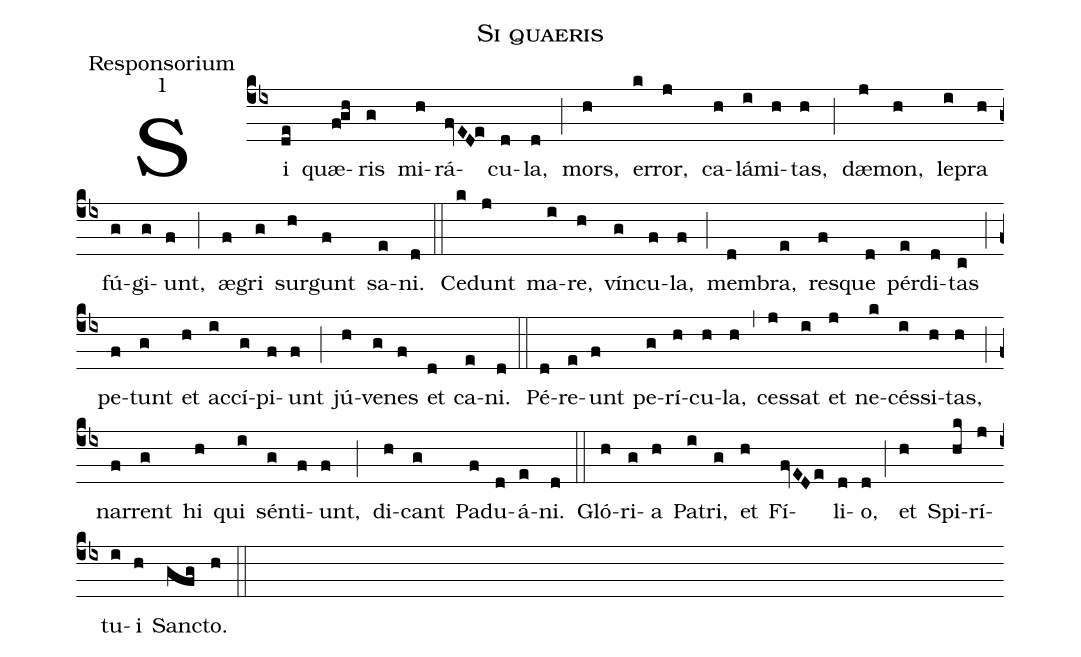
name:Si quaeris;
office-part:Responsorium;
mode:1;
%%
(cb4)Si(de) quæ(f!gh)ris(g) mi(h)rá(fvED!e)cu(d)la,(d) (;) mors,(h) er(k)ror,(j) ca(h)lá(i)mi(h)tas,(h) (;) dæ(j)mon,(h) le(i)pra(h) fú(g)gi(g)unt,(f) (;) æ(f)gri(g) sur(h)gunt(f) sa(e)ni.(d) (::)Ce(k)dunt(j) ma(i)re,(h) vín(g)cu(f)la,(f)(;) mem(d)bra,(e) res(f)que(d) pér(e)di(d)tas(c) (;) pe(f)tunt(g) et(h) ac(i)cí(g)pi(f)unt(f) (;) jú(h)ve(g)nes(f) et(d) ca(e)ni.(d)(::) Pé(d)re(e)unt(f) pe(g)rí(h)cu(h)la,(h) (,) ces(j)sat(i) et(j) ne(k)cés(i)si(h)tas,(h) (;)nar(f)rent(g) hi(h) qui(i) sén(g)ti(f)unt,(f)(;) di(h)cant(g) Pa(f)du(d)á(e)ni.(d) (::)Gló(h)ri(g)a(h) Pa(i)tri,(g) et(h) Fí(fvEDe)li(d)o,(d) (;)et(h) Spi(hk)rí(j)tu(i)i(h) Sanc(gfg)to.(h) (::)
